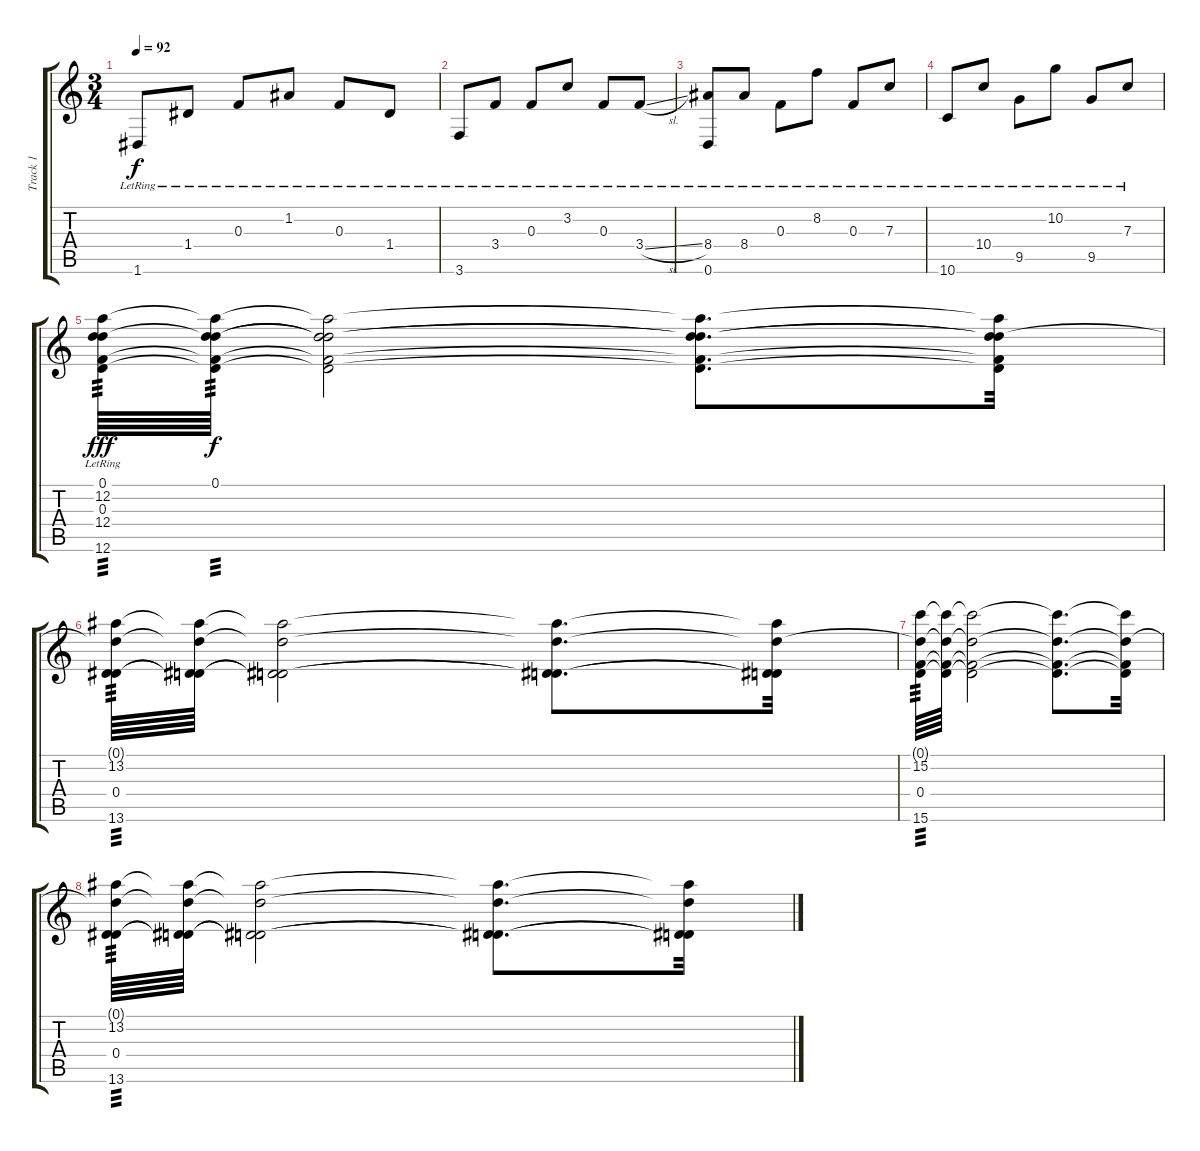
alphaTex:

\track ("Track 1" "Track 1") {instrument acousticguitarsteel}
\staff {score tabs}
\tuning (D4 A3 F3 D3 Bb2 D2) {hide}
\ts (3 4)
\tempo 92
\clef g2
\ks c
1.6{lr}.8{dy f} 1.4{lr}.8 0.3{lr}.8 1.2{lr}.8 0.3{lr}.8 1.4{lr}.8 |
3.6{lr}.8 3.4{lr}.8 0.3{lr}.8 3.2{lr}.8 0.3{lr}.8 3.4{sl lr}.8 |
(8.4{lr} 0.6{lr}).8 8.4{lr}.8 0.3{lr}.8 8.2{lr}.8 0.3{lr}.8 7.3{lr}.8 |
10.6{lr}.8 10.4{lr}.8 9.5{lr}.8 10.2{lr}.8 9.5{lr}.8 7.3{lr}.8 |
(0.1 12.2 0.3 12.4 12.6{lr}).64{tp 3 dy fff} (0.1 12.2{t} 0.3{t} 12.4{t} 12.6{t}).64{tp 3 dy f} (0.1{t} 12.2{t} 0.3{t} 12.4{t} 12.6{t}).2 (0.1{t} 12.2{t} 0.3{t} 12.4{t} 12.6{t}).8{d} (0.1{t} 12.2{t} 0.3{t} 12.4{t} 12.6{t}).32 |
(0.1{t} 13.2 0.4 13.6).64{tp 3} (0.1{t} 13.2{t} 0.4{t} 13.6{t}).64 (0.1{t} 13.2{t} 0.4{t} 13.6{t}).2 (0.1{t} 13.2{t} 0.4{t} 13.6{t}).8{d} (0.1{t} 13.2{t} 0.4{t} 13.6{t}).32 |
(0.1{t} 15.2 0.4 15.6).64{tp 3} (0.1{t} 15.2{t} 0.4{t} 15.6{t}).64 (0.1{t} 15.2{t} 0.4{t} 15.6{t}).2 (0.1{t} 15.2{t} 0.4{t} 15.6{t}).8{d} (0.1{t} 15.2{t} 0.4{t} 15.6{t}).32 |
(0.1{t} 13.2 0.4 13.6).64{tp 3} (0.1{t} 13.2{t} 0.4{t} 13.6{t}).64 (0.1{t} 13.2{t} 0.4{t} 13.6{t}).2 (0.1{t} 13.2{t} 0.4{t} 13.6{t}).8{d} (0.1{t} 13.2{t} 0.4{t} 13.6{t}).32
